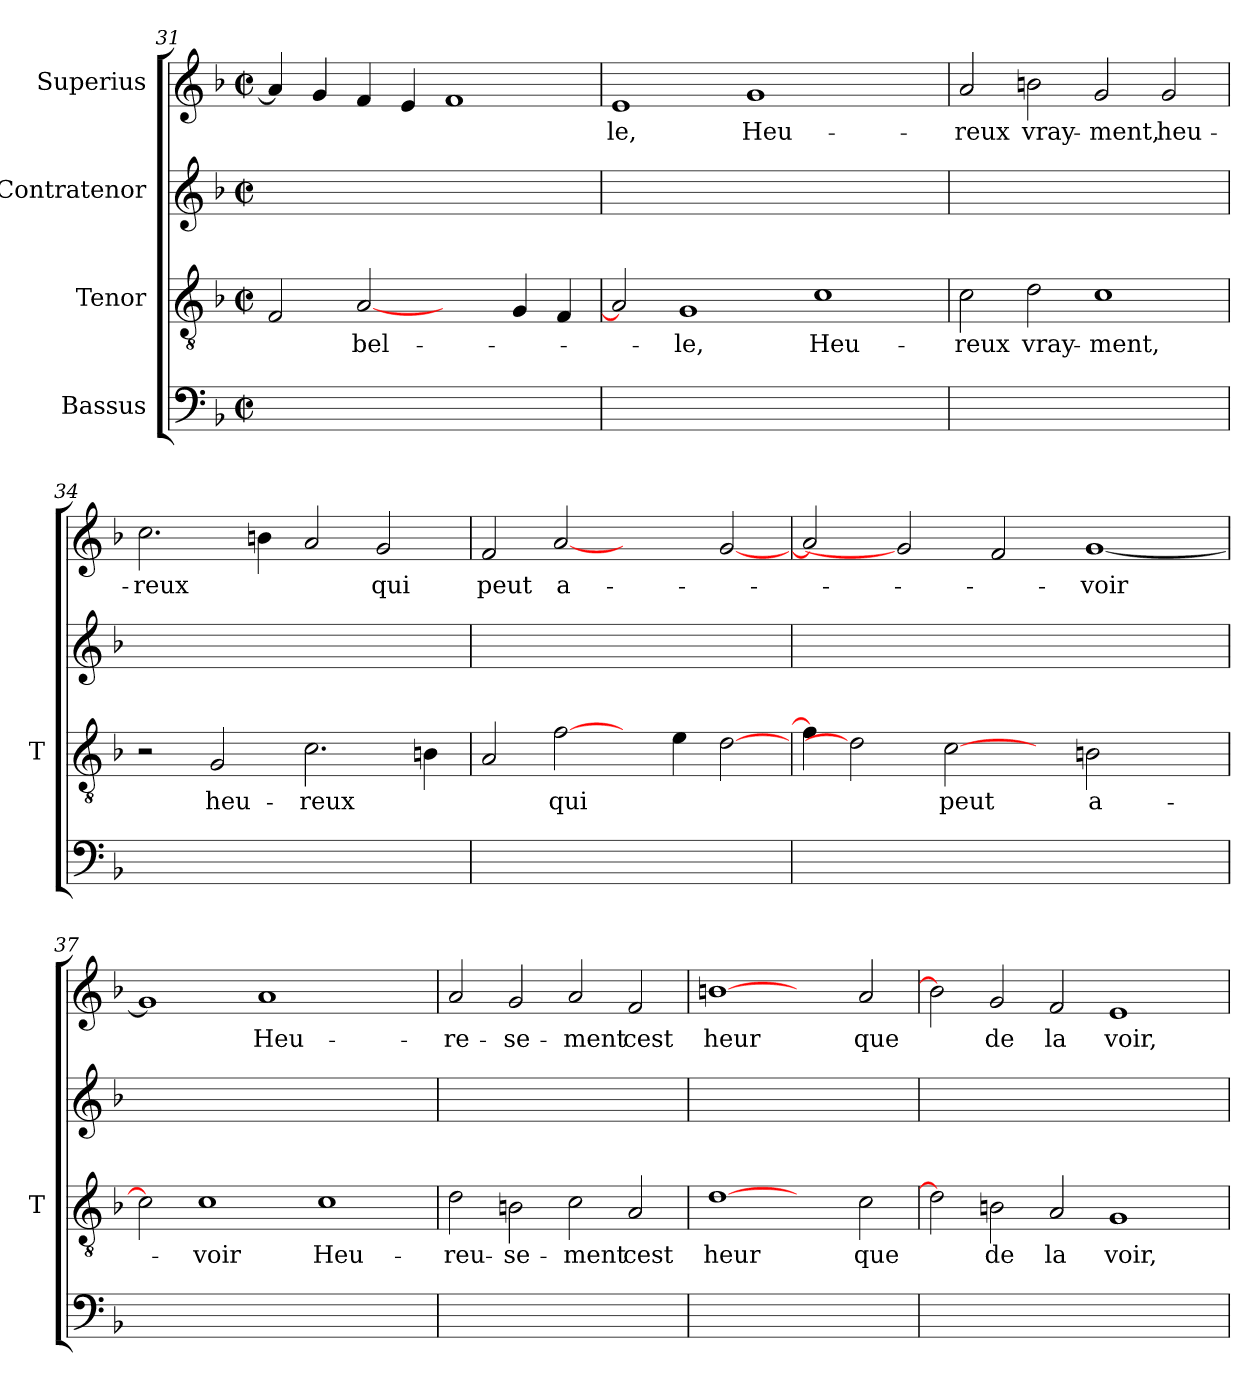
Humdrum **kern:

**kern	**kern	**text	**kern	**kern	**text
*part4	*part3	*part3	*part2	*part1	*part1
*staff4	*staff3	*staff3	*staff2	*staff1	*staff1
*I"Bassus	*I"Tenor	*	*I"Contratenor	*I"Superius	*
*	*I'T	*	*	*	*
*clefF4	*clefGv2	*	*clefG2	*clefG2	*
*k[b-]	*k[b-]	*	*k[b-]	*k[b-]	*
*F:	*F:	*	*F:	*F:	*
*M2/2	*M2/2	*	*M2/2	*M2/2	*
*met(c|)	*met(c|)	*	*met(c|)	*met(c|)	*
=31	=31	=31	=31	=31	=31
1ryy	2F	.	1ryy	4a]	.
.	.	.	.	4g	.
.	[2A	bel-	.	4f	.
.	.	.	.	4e	.
1ryy	2ryy	.	1ryy	1f	.
.	4G	.	.	.	.
.	4F	.	.	.	.
=32	=32	=32	=32	=32	=32
1ryy	2A]	.	1ryy	1e	-le,
.	1G	-le,	.	.	.
1ryy	.	.	1ryy	1g	Heu-
.	1c	Heu-	.	.	.
2ryy	.	.	2ryy	2ryy	.
=33	=33	=33	=33	=33	=33
1ryy	2c	-reux	1ryy	2a	-reux
.	2d	vray-	.	2bn	vray-
1ryy	1c	-ment,	1ryy	2g	-ment,
.	.	.	.	2g	heu-
=34	=34	=34	=34	=34	=34
1ryy	2r	.	1ryy	2.cc	-reux
.	2G	heu-	.	.	.
.	.	.	.	4bn	.
1ryy	2.c	-reux	1ryy	2a	.
.	.	.	.	2g	-qui
.	4B	.	.	.	.
=35	=35	=35	=35	=35	=35
1ryy	2A	.	1ryy	2f	-peut
.	[2f	-qui	.	[2a	a-
1ryy	4ryy	.	1ryy	2ryy	.
.	4e	.	.	.	.
.	[2d	.	.	[2g	.
=36	=36	=36	=36	=36	=36
1ryy	4f]	.	1ryy	2a]	.
.	2d]	.	.	.	.
.	.	.	.	2g]	.
.	[2c	-peut	.	.	.
1ryy	.	.	1ryy	2f	.
.	4ryy	.	.	.	.
.	2Bn	a-	.	[1g	-voir
2ryy	2ryy	.	2ryy	.	.
!!LO:PB:g=z
=37	=37	=37	=37	=37	=37
1ryy	2c]	.	1ryy	1g]	.
.	1c	-voir	.	.	.
1ryy	.	.	1ryy	1a	Heu-
.	1c	Heu-	.	.	.
2ryy	.	.	2ryy	2ryy	.
=38	=38	=38	=38	=38	=38
1ryy	2d	reu-	1ryy	2a	re-
.	2B	se-	.	2g	se-
1ryy	2c	-ment	1ryy	2a	-ment
.	2A	-cest	.	2f	-cest
=39	=39	=39	=39	=39	=39
1ryy	[1d	-heur	1ryy	[1bn	-heur
1ryy	2ryy	.	1ryy	2ryy	.
.	2c	-que	.	2a	-que
=40	=40	=40	=40	=40	=40
1ryy	2d]	.	1ryy	2b]	.
.	2B	-de	.	2g	-de
1ryy	2A	-la	1ryy	2f	-la
.	1G	-voir,	.	1e	-voir,
2ryy	.	.	2ryy	.	.
=	=	=	=	=	=
*-	*-	*-	*-	*-	*-
